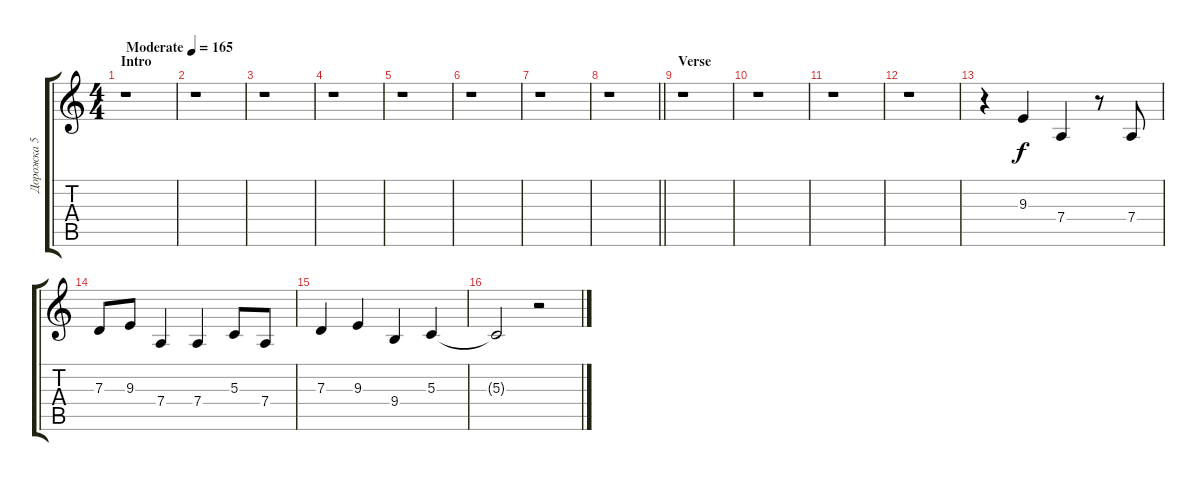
\track ("Дорожка 5" "Дорожка 5") {instrument altosax}
\staff {score tabs}
\tuning (E4 B3 G3 D3 A2 E2) {hide}
\ts (4 4)
\section ("" "Intro")
\tempo (165 "Moderate")
\clef g2
\ks c
r.1{dy f instrument altosax} |
r.1 |
r.1 |
r.1 |
r.1 |
r.1 |
r.1 |
\barLineRight lightlight
r.1 |
\section ("" "Verse")
r.1 |
r.1 |
r.1 |
r.1 |
r.4 9.3.4 7.4.4 r.8 7.4.8 |
7.3.8 9.3.8 7.4.4 7.4.4 5.3.8 7.4.8 |
7.3.4 9.3.4 9.4.4 5.3.4 |
5.3{t}.2 r.2
